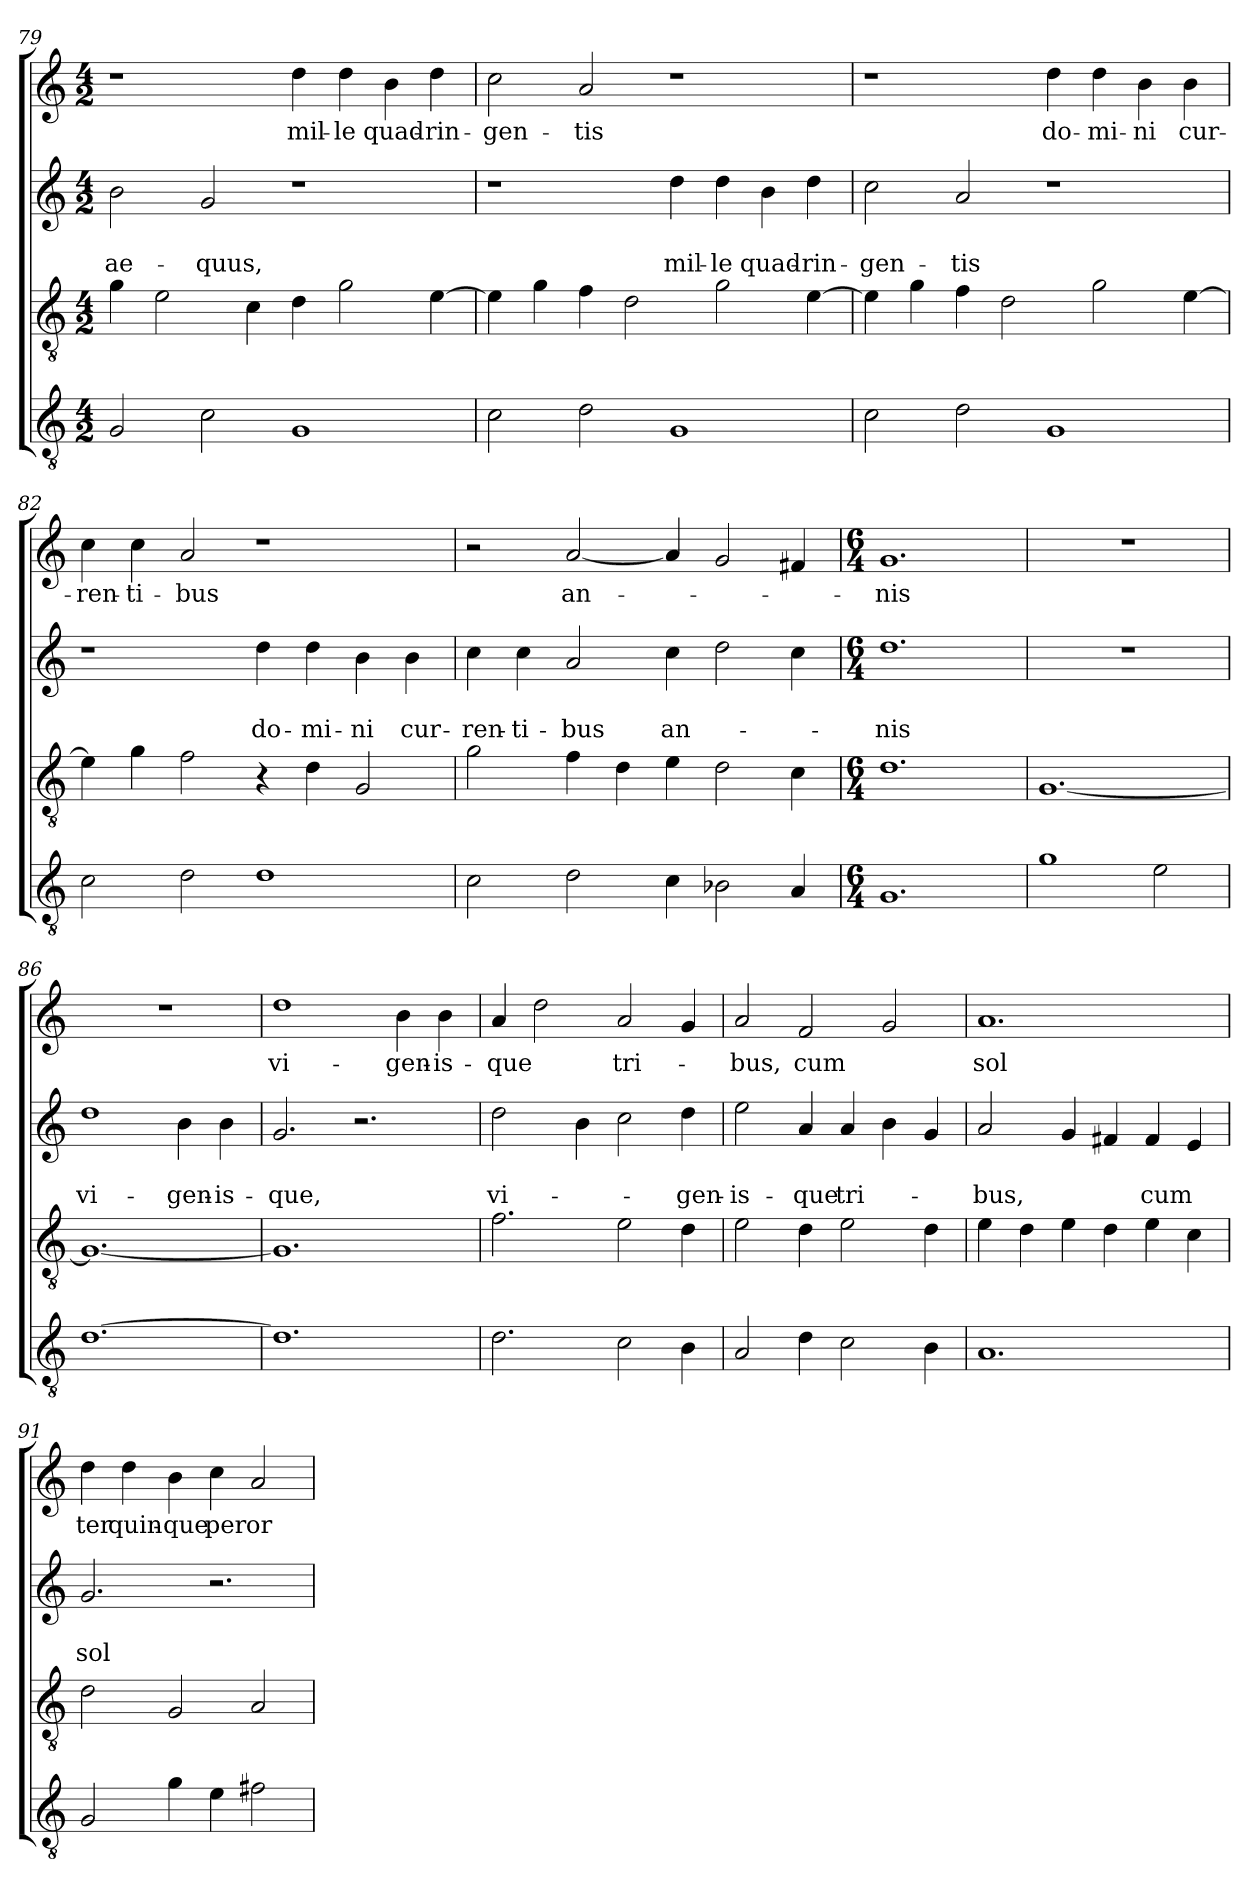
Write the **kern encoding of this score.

**kern	**kern	**kern	**text	**text	**kern	**text
*part4	*part3	*part2	*part2	*part2	*part1	*part1
*staff4	*staff3	*staff2	*staff2	*staff2	*staff1	*staff1
*clefGv2	*clefGv2	*clefG2	*	*	*clefG2	*
*k[]	*k[]	*k[]	*	*	*k[]	*
*C:	*C:	*C:	*	*	*C:	*
*M4/2	*M4/2	*M4/2	*	*	*M4/2	*
=79	=79	=79	=79	=79	=79	=79
!	!	!	!	!LO:LY:b	!	!
2G/	4g\	2b\	.	ae-	1r	.
.	2e\	.	.	.	.	.
!	!	!	!	!LO:LY:b	!	!
2c\	.	2g/	.	-quus,	.	.
.	4c\	.	.	.	.	.
!	!	!	!	!	!	!LO:LY:b
1G	4d\	1r	.	.	4dd\	mil-
!	!	!	!	!	!	!LO:LY:b
.	2g\	.	.	.	4dd\	-le
!	!	!	!	!	!	!LO:LY:b
.	.	.	.	.	4b\	quad-
!	!	!	!	!	!	!LO:LY:b
.	[4e\	.	.	.	4dd\	-rin-
=80	=80	=80	=80	=80	=80	=80
!	!	!	!	!	!	!LO:LY:b
2c\	4e\]	1r	.	.	2cc\	-gen-
.	4g\	.	.	.	.	.
!	!	!	!	!	!	!LO:LY:b
2d\	4f\	.	.	.	2a/	-tis
.	2d\	.	.	.	.	.
!	!	!	!	!LO:LY:b	!	!
1G	.	4dd\	.	mil-	1r	.
!	!	!	!	!LO:LY:b	!	!
.	2g\	4dd\	.	-le	.	.
!	!	!	!	!LO:LY:b	!	!
.	.	4b\	.	quad-	.	.
!	!	!	!	!LO:LY:b	!	!
.	[4e\	4dd\	.	-rin-	.	.
!!LO:PB:g=z
=81	=81	=81	=81	=81	=81	=81
!	!	!	!	!LO:LY:b	!	!
2c\	4e\]	2cc\	.	-gen-	1r	.
.	4g\	.	.	.	.	.
!	!	!	!	!LO:LY:b	!	!
2d\	4f\	2a/	.	-tis	.	.
.	2d\	.	.	.	.	.
!	!	!	!	!	!	!LO:LY:b
1G	.	1r	.	.	4dd\	do-
!	!	!	!	!	!	!LO:LY:b
.	2g\	.	.	.	4dd\	-mi-
!	!	!	!	!	!	!LO:LY:b
.	.	.	.	.	4b\	-ni
!	!	!	!	!	!	!LO:LY:b
.	[4e\	.	.	.	4b\	cur-
=82	=82	=82	=82	=82	=82	=82
!	!	!	!	!	!	!LO:LY:b
2c\	4e\]	1r	.	.	4cc\	-ren-
!	!	!	!	!	!	!LO:LY:b
.	4g\	.	.	.	4cc\	-ti-
!	!	!	!	!	!	!LO:LY:b
2d\	2f\	.	.	.	2a/	-bus
!	!	!	!	!LO:LY:b	!	!
1d	4r	4dd\	.	do-	1r	.
!	!	!	!	!LO:LY:b	!	!
.	4d\	4dd\	.	-mi-	.	.
!	!	!	!	!LO:LY:b	!	!
.	2G/	4b\	.	-ni	.	.
!	!	!	!	!LO:LY:b	!	!
.	.	4b\	.	cur-	.	.
=83	=83	=83	=83	=83	=83	=83
!	!	!	!	!LO:LY:b	!	!
2c\	2g\	4cc\	.	-ren-	2r	.
!	!	!	!	!LO:LY:b	!	!
.	.	4cc\	.	-ti-	.	.
!	!	!	!	!LO:LY:b	!	!LO:LY:b
2d\	4f\	2a/	.	-bus	[2a/	an-
.	4d\	.	.	.	.	.
!	!	!	!	!LO:LY:b	!	!
4c\	4e\	4cc\	.	an-	4a/]	.
2B-X\	2d\	2dd\	.	.	2g/	.
4A/	4c\	4cc\	.	.	4f#/	.
=84	=84	=84	=84	=84	=84	=84
*M6/4	*M6/4	*M6/4	*	*	*M6/4	*
!	!	!	!	!LO:LY:b	!	!LO:LY:b
1.G	1.d	1.dd	.	-nis	1.g	-nis
=85	=85	=85	=85	=85	=85	=85
1g	[1.G	1.r	.	.	1.r	.
2e\	.	.	.	.	.	.
!!LO:LB:g=z
=86	=86	=86	=86	=86	=86	=86
!	!	!	!	!LO:LY:b	!	!
[1.d	1.G_	1dd	.	vi-	1.r	.
!	!	!	!	!LO:LY:b	!	!
.	.	4b\	.	-gen-	.	.
!	!	!	!	!LO:LY:b	!	!
.	.	4b\	.	-is-	.	.
=87	=87	=87	=87	=87	=87	=87
!	!	!	!	!LO:LY:b	!	!LO:LY:b
1.d]	1.G]	2.g/	.	-que,	1dd	vi-
.	.	2.r	.	.	.	.
!	!	!	!	!	!	!LO:LY:b
.	.	.	.	.	4b\	-gen-
!	!	!	!	!	!	!LO:LY:b
.	.	.	.	.	4b\	-is-
=88	=88	=88	=88	=88	=88	=88
!	!	!	!	!LO:LY:b	!	!LO:LY:b
2.d\	2.f\	2dd\	.	vi-	4a/	-que
.	.	.	.	.	2dd\	.
.	.	4b\	.	.	.	.
!	!	!	!	!	!	!LO:LY:b
2c\	2e\	2cc\	.	.	2a/	tri-
!	!	!	!	!LO:LY:b	!	!
4B\	4d\	4dd\	.	-gen-	4g/	.
=89	=89	=89	=89	=89	=89	=89
!	!	!	!	!LO:LY:b	!	!LO:LY:b
2A/	2e\	2ee\	.	-is-	2a/	-bus,
!	!	!	!	!LO:LY:b	!	!LO:LY:b
4d\	4d\	4a/	.	-que	2f/	cum
!	!	!	!	!LO:LY:b	!	!
2c\	2e\	4a/	.	tri-	.	.
.	.	4b\	.	.	2g/	.
4B\	4d\	4g/	.	.	.	.
=90	=90	=90	=90	=90	=90	=90
!	!	!	!	!LO:LY:b	!	!LO:LY:b
1.A	4e\	2a/	.	-bus,	1.a	sol
.	4d\	.	.	.	.	.
.	4e\	4g/	.	.	.	.
.	4d\	4f#/	.	.	.	.
!	!	!	!	!LO:LY:b	!	!
.	4e\	4f#/	.	cum	.	.
.	4c\	4e/	.	.	.	.
!!LO:LB:g=z
=91	=91	=91	=91	=91	=91	=91
!	!	!	!	!LO:LY:b	!	!LO:LY:b
2G/	2d\	2.g/	.	sol	4dd\	ter
!	!	!	!	!	!	!LO:LY:b
.	.	.	.	.	4dd\	quin-
!	!	!	!	!	!	!LO:LY:b
4g\	2G/	.	.	.	4b\	-que
!	!	!	!	!	!	!LO:LY:b
4e\	.	2.r	.	.	4cc\	per
!	!	!	!	!	!	!LO:LY:b
2f#\	2A/	.	.	.	2a/	or-
=	=	=	=	=	=	=
*-	*-	*-	*-	*-	*-	*-
